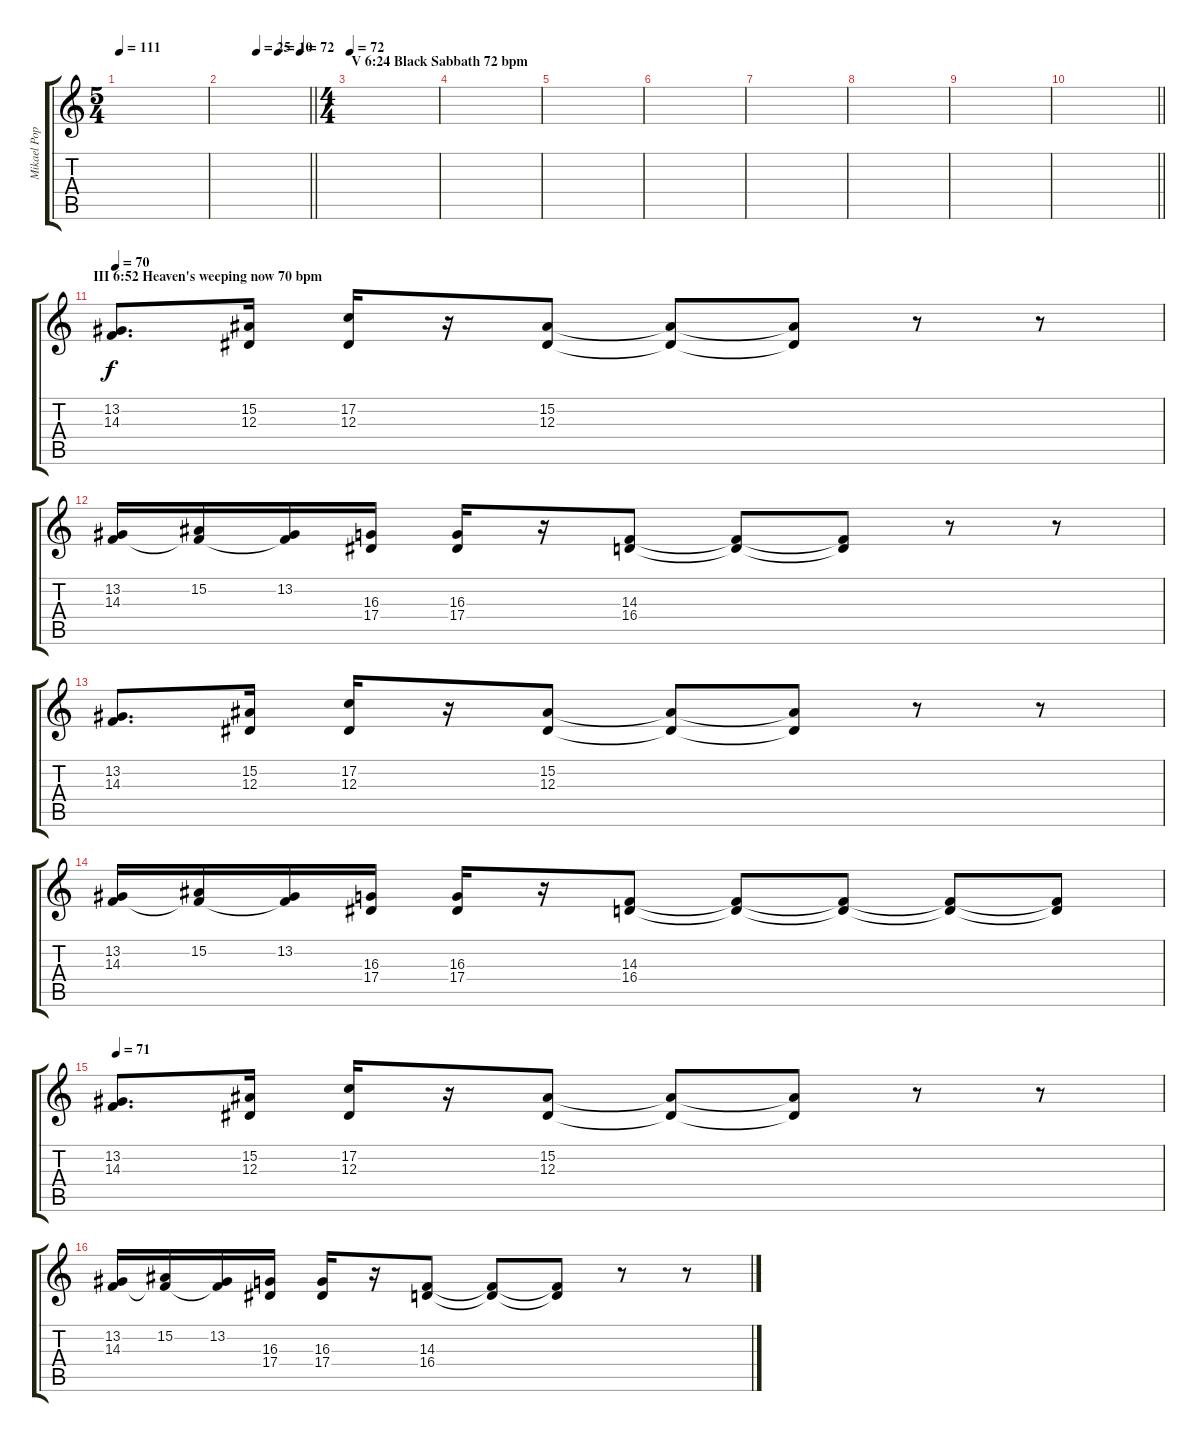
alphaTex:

\track ("Mikael Popovic (Mellotron) C Tuning" "Mikael Pop") {instrument flute}
\staff {score tabs}
\tuning (C4 G3 Eb3 Bb2 F2 C2) {hide}
\ts (5 4)
\tempo 111
\clef g2
\ks c
|
\tempo (25 0.4)
\tempo (10 0.65)
\tempo (72 0.9)
\barLineRight lightlight
|
\ts (4 4)
\section ("" "V 6:24 Black Sabbath 72 bpm")
\tempo 72
|
|
|
|
|
|
|
\barLineRight lightlight
|
\section ("" "III 6:52 Heaven's weeping now 70 bpm")
\tempo 70
(13.2 14.3).8{d} (15.2 12.3).16 (17.2 12.3).16 r.16 (15.2 12.3).8 (15.2{t} 12.3{t}).8 (15.2{t} 12.3{t}).8 r.8 r.8 |
(13.2 14.3).16 (15.2 14.3{t}).16 (13.2 14.3{t}).16 (16.3 17.4).16 (16.3 17.4).16 r.16 (14.3 16.4).8 (14.3{t} 16.4{t}).8 (14.3{t} 16.4{t}).8 r.8 r.8 |
(13.2 14.3).8{d} (15.2 12.3).16 (17.2 12.3).16 r.16 (15.2 12.3).8 (15.2{t} 12.3{t}).8 (15.2{t} 12.3{t}).8 r.8 r.8 |
(13.2 14.3).16 (15.2 14.3{t}).16 (13.2 14.3{t}).16 (16.3 17.4).16 (16.3 17.4).16 r.16 (14.3 16.4).8 (14.3{t} 16.4{t}).8 (14.3{t} 16.4{t}).8 (14.3{t} 16.4{t}).8 (14.3{t} 16.4{t}).8 |
\tempo 71
(13.2 14.3).8{d} (15.2 12.3).16 (17.2 12.3).16 r.16 (15.2 12.3).8 (15.2{t} 12.3{t}).8 (15.2{t} 12.3{t}).8 r.8 r.8 |
(13.2 14.3).16 (15.2 14.3{t}).16 (13.2 14.3{t}).16 (16.3 17.4).16 (16.3 17.4).16 r.16 (14.3 16.4).8 (14.3{t} 16.4{t}).8 (14.3{t} 16.4{t}).8 r.8 r.8
